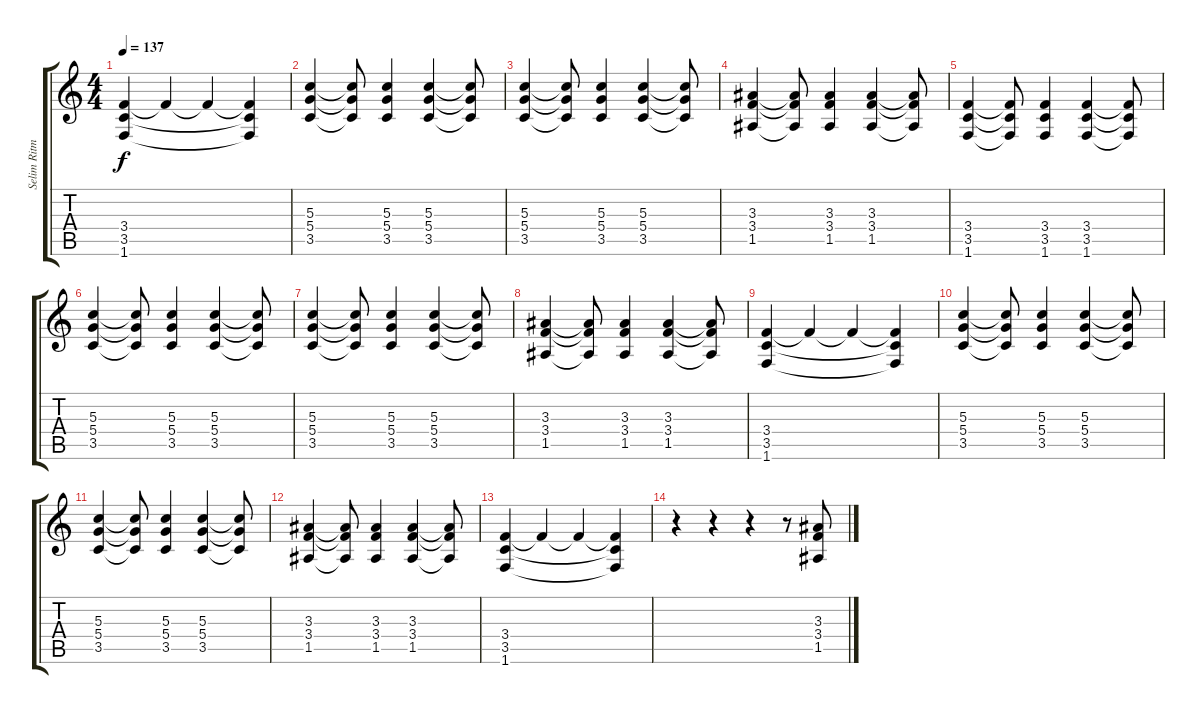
\track ("Selim Ritm" "Selim Ritm") {instrument overdrivenguitar}
\staff {score tabs}
\tuning (E4 B3 G3 D3 A2 E2) {hide}
\ts (4 4)
\tempo 137
\clef g2
\ks c
(3.4 3.5 1.6).4{dy f} 3.4{t}.4 3.4{t}.4 (3.4{t} 3.5{t} 1.6{t}).4 |
(5.3 5.4 3.5).4 (5.3{t} 5.4{t} 3.5{t}).8 (5.3 5.4 3.5).4 (5.3 5.4 3.5).4 (5.3{t} 5.4{t} 3.5{t}).8 |
(5.3 5.4 3.5).4 (5.3{t} 5.4{t} 3.5{t}).8 (5.3 5.4 3.5).4 (5.3 5.4 3.5).4 (5.3{t} 5.4{t} 3.5{t}).8 |
(3.3 3.4 1.5).4 (3.3{t} 3.4{t} 1.5{t}).8 (3.3 3.4 1.5).4 (3.3 3.4 1.5).4 (3.3{t} 3.4{t} 1.5{t}).8 |
(3.4 3.5 1.6).4 (3.4{t} 3.5{t} 1.6{t}).8 (3.4 3.5 1.6).4 (3.4 3.5 1.6).4 (3.4{t} 3.5{t} 1.6{t}).8 |
(5.3 5.4 3.5).4 (5.3{t} 5.4{t} 3.5{t}).8 (5.3 5.4 3.5).4 (5.3 5.4 3.5).4 (5.3{t} 5.4{t} 3.5{t}).8 |
(5.3 5.4 3.5).4 (5.3{t} 5.4{t} 3.5{t}).8 (5.3 5.4 3.5).4 (5.3 5.4 3.5).4 (5.3{t} 5.4{t} 3.5{t}).8 |
(3.3 3.4 1.5).4 (3.3{t} 3.4{t} 1.5{t}).8 (3.3 3.4 1.5).4 (3.3 3.4 1.5).4 (3.3{t} 3.4{t} 1.5{t}).8 |
(3.4 3.5 1.6).4 3.4{t}.4 3.4{t}.4 (3.4{t} 3.5{t} 1.6{t}).4 |
(5.3 5.4 3.5).4 (5.3{t} 5.4{t} 3.5{t}).8 (5.3 5.4 3.5).4 (5.3 5.4 3.5).4 (5.3{t} 5.4{t} 3.5{t}).8 |
(5.3 5.4 3.5).4 (5.3{t} 5.4{t} 3.5{t}).8 (5.3 5.4 3.5).4 (5.3 5.4 3.5).4 (5.3{t} 5.4{t} 3.5{t}).8 |
(3.3 3.4 1.5).4 (3.3{t} 3.4{t} 1.5{t}).8 (3.3 3.4 1.5).4 (3.3 3.4 1.5).4 (3.3{t} 3.4{t} 1.5{t}).8 |
(3.4 3.5 1.6).4 3.4{t}.4 3.4{t}.4 (3.4{t} 3.5{t} 1.6{t}).4 |
r.4 r.4 r.4 r.8 (3.3 3.4 1.5).8
